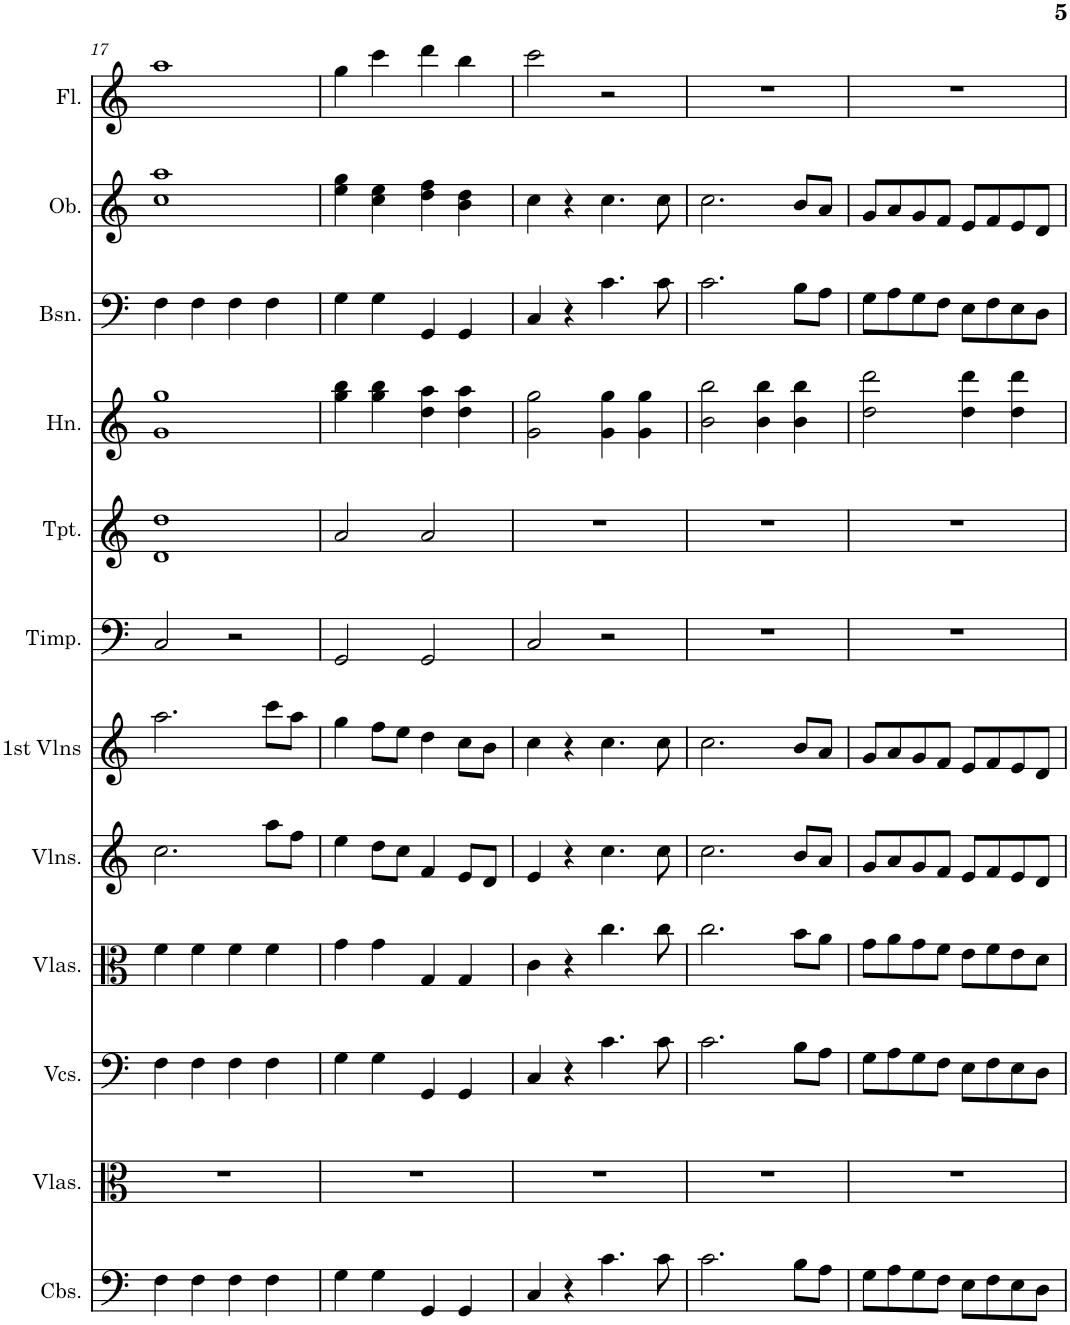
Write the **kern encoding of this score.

**kern	**kern	**kern	**kern	**kern	**kern	**kern	**kern	**kern	**kern	**kern	**kern
*part12	*part11	*part10	*part9	*part8	*part7	*part6	*part5	*part4	*part3	*part2	*part1
*staff12	*staff11	*staff10	*staff9	*staff8	*staff7	*staff6	*staff5	*staff4	*staff3	*staff2	*staff1
*I"Contrabasses	*I"Violas, Cello (tenor clef)	*I"Violoncellos	*I"Violas	*I"Violins	*I"1st Violins	*I"Timpani	*I"Trumpet	*I"Horn	*I"Bassoon	*I"Oboe	*I"Flute
*I'Cbs.	*I'Vlas.	*I'Vcs.	*I'Vlas.	*I'Vlns.	*I'1st Vlns	*I'Timp.	*I'Tpt.	*I'Hn.	*I'Bsn.	*I'Ob.	*I'Fl.
!!LO:PB:g=z
*clefF4	*clefC3	*clefF4	*clefC3	*clefG2	*clefG2	*clefF4	*clefG2	*clefG2	*clefF4	*clefG2	*clefG2
*Trd7c12	*	*	*	*	*	*	*Trd1c2	*Trd4c7	*	*	*
*k[]	*k[]	*k[]	*k[]	*k[]	*k[]	*k[]	*k[]	*k[]	*k[]	*k[]	*k[]
*M4/4	*M4/4	*M4/4	*M4/4	*M4/4	*M4/4	*M4/4	*M4/4	*M4/4	*M4/4	*M4/4	*M4/4
=17	=17	=17	=17	=17	=17	=17	=17	=17	=17	=17	=17
4F\	1r	4F\	4f\	2.cc\	2.aa\	2C/	1d 1dd	1g 1gg	4F\	1cc 1aa	1aa
4F\	.	4F\	4f\	.	.	.	.	.	4F\	.	.
4F\	.	4F\	4f\	.	.	2r	.	.	4F\	.	.
4F\	.	4F\	4f\	8aa\L	8ccc\L	.	.	.	4F\	.	.
.	.	.	.	8ff\J	8aa\J	.	.	.	.	.	.
=18	=18	=18	=18	=18	=18	=18	=18	=18	=18	=18	=18
4G\	1r	4G\	4g\	4ee\	4gg\	2GG/	2a/	4gg\ 4bb\	4G\	4ee\ 4gg\	4gg\
4G\	.	4G\	4g\	8dd\L	8ff\L	.	.	4gg\ 4bb\	4G\	4cc\ 4ee\	4ccc\
.	.	.	.	8cc\J	8ee\J	.	.	.	.	.	.
4GG/	.	4GG/	4G/	4f/	4dd\	2GG/	2a/	4dd\ 4aa\	4GG/	4dd\ 4ff\	4ddd\
4GG/	.	4GG/	4G/	8e/L	8cc\L	.	.	4dd\ 4aa\	4GG/	4b\ 4dd\	4bb\
.	.	.	.	8d/J	8b\J	.	.	.	.	.	.
=19	=19	=19	=19	=19	=19	=19	=19	=19	=19	=19	=19
4C/	1r	4C/	4c\	4e/	4cc\	2C/	1r	2g\ 2gg\	4C/	4cc\	2ccc\
4r	.	4r	4r	4r	4r	.	.	.	4r	4r	.
4.c\	.	4.c\	4.cc\	4.cc\	4.cc\	2r	.	4g\ 4gg\	4.c\	4.cc\	2r
.	.	.	.	.	.	.	.	4g\ 4gg\	.	.	.
8c\	.	8c\	8cc\	8cc\	8cc\	.	.	.	8c\	8cc\	.
=20	=20	=20	=20	=20	=20	=20	=20	=20	=20	=20	=20
2.c\	1r	2.c\	2.cc\	2.cc\	2.cc\	1r	1r	2b\ 2bb\	2.c\	2.cc\	1r
.	.	.	.	.	.	.	.	4b\ 4bb\	.	.	.
8B\L	.	8B\L	8b\L	8b/L	8b/L	.	.	4b\ 4bb\	8B\L	8b/L	.
8A\J	.	8A\J	8a\J	8a/J	8a/J	.	.	.	8A\J	8a/J	.
=21	=21	=21	=21	=21	=21	=21	=21	=21	=21	=21	=21
8G\L	1r	8G\L	8g\L	8g/L	8g/L	1r	1r	2dd\ 2ddd\	8G\L	8g/L	1r
8A\	.	8A\	8a\	8a/	8a/	.	.	.	8A\	8a/	.
8G\	.	8G\	8g\	8g/	8g/	.	.	.	8G\	8g/	.
8F\J	.	8F\J	8f\J	8f/J	8f/J	.	.	.	8F\J	8f/J	.
8E\L	.	8E\L	8e\L	8e/L	8e/L	.	.	4dd\ 4ddd\	8E\L	8e/L	.
8F\	.	8F\	8f\	8f/	8f/	.	.	.	8F\	8f/	.
8E\	.	8E\	8e\	8e/	8e/	.	.	4dd\ 4ddd\	8E\	8e/	.
8D\J	.	8D\J	8d\J	8d/J	8d/J	.	.	.	8D\J	8d/J	.
=	=	=	=	=	=	=	=	=	=	=	=
*-	*-	*-	*-	*-	*-	*-	*-	*-	*-	*-	*-
